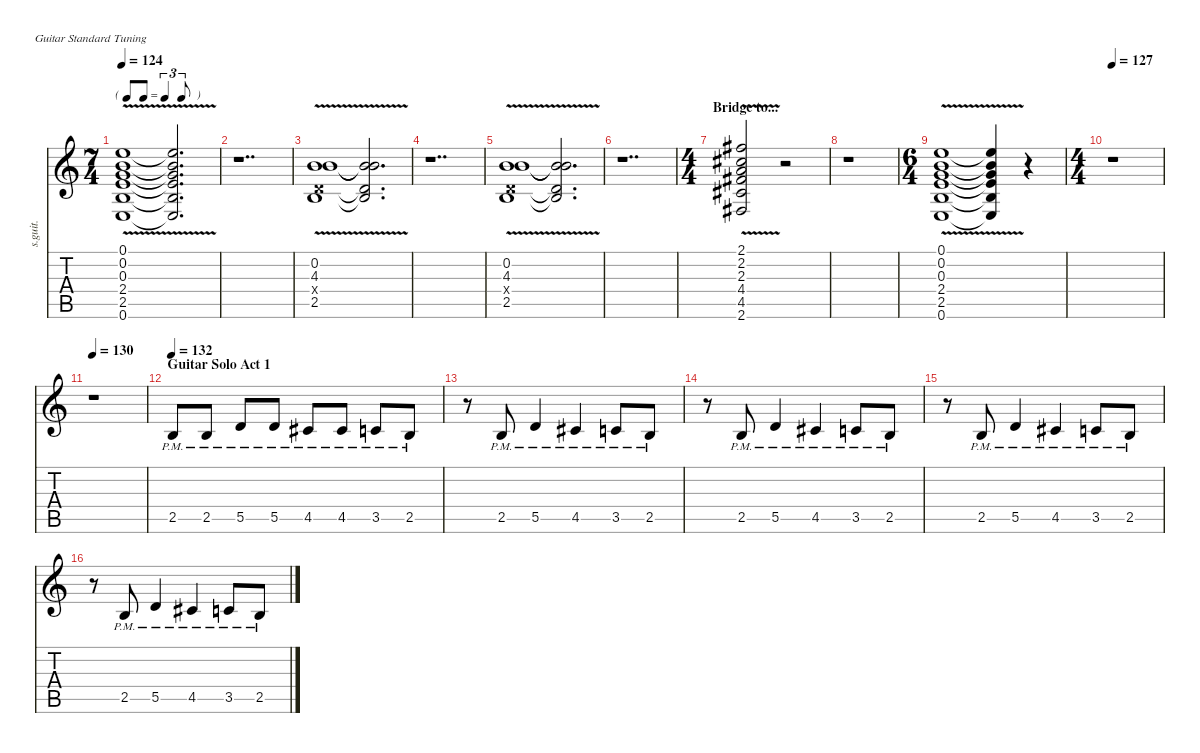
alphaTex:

\defaultSystemsLayout 4
\hideDynamics
\bracketExtendMode nobrackets
\track ("David Gilmour | Fender Stratocaster | Rhythm Guitar" "s.guit.") {instrument electricguitarclean}
\staff {score tabs}
\tuning (E4 B3 G3 D3 A2 E2)
\ts (7 4)
\tf triplet8th
\tempo 124
\clef g2
\ks c
(0.1{v} 0.2{v} 0.3{v} 2.4{v} 2.5{v} 0.6{v}).1{dy mf} (0.1{v t} 0.2{v t} 0.3{v t} 2.4{v t} 2.5{v t} 0.6{v t}).2{d} |
r.1{dd} |
(0.2{v} 4.3{v} 0.4{v x} 2.5{v}).1 (0.2{v t} 4.3{v t} 0.4{v t} 2.5{v t}).2{d} |
r.1{dd} |
(0.2{v} 4.3{v} 0.4{v x} 2.5{v}).1 (0.2{v t} 4.3{v t} 0.4{v t} 2.5{v t}).2{d} |
r.1{dd} |
\ts (4 4)
\beaming (8 2 2 2 2)
\section ("" "Bridge to...")
(2.1{v acc #} 2.2{v acc #} 2.3{v} 4.4{v acc #} 4.5{v acc #} 2.6{v acc #}).2 r.2 |
r.1 |
\ts (6 4)
\beaming (8 2 2 2 2)
(0.1{v} 0.2{v} 0.3{v} 2.4{v} 2.5{v} 0.6{v}).1 (0.1{v t} 0.2{v t} 0.3{v t} 2.4{v t} 2.5{v t} 0.6{v t}).4 r.4 |
\ts (4 4)
\beaming (8 2 2 2 2)
\tempo 127
r.1 |
\tempo 130
r.1 |
\section ("" "Guitar Solo Act 1")
\tempo 132
2.5{pm}.8 2.5{pm}.8 5.5{pm}.8 5.5{pm}.8 4.5{pm acc #}.8 4.5{pm acc #}.8 3.5{pm}.8 2.5{pm}.8 |
r.8 2.5{pm}.8 5.5{pm}.4 4.5{pm acc #}.4 3.5{pm}.8 2.5{pm}.8 |
r.8 2.5{pm}.8 5.5{pm}.4 4.5{pm acc #}.4 3.5{pm}.8 2.5{pm}.8 |
r.8 2.5{pm}.8 5.5{pm}.4 4.5{pm acc #}.4 3.5{pm}.8 2.5{pm}.8 |
r.8 2.5{pm}.8 5.5{pm}.4 4.5{pm acc #}.4 3.5{pm}.8 2.5{pm}.8
